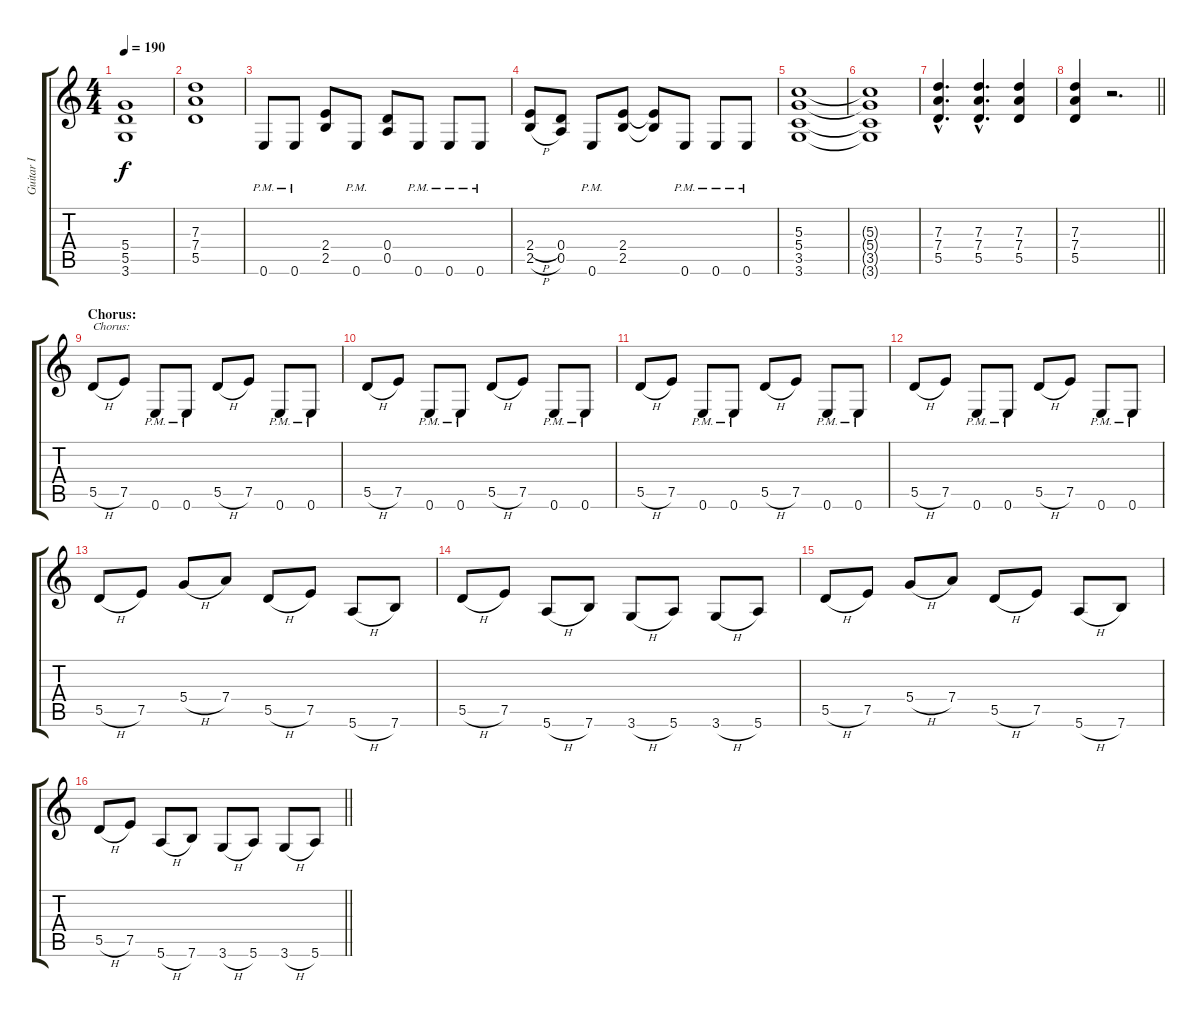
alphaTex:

\track ("Guitar I" "Guitar I") {instrument distortionguitar}
\staff {score tabs}
\tuning (E4 B3 G3 D3 A2 E2) {hide}
\ts (4 4)
\tempo 190
\clef g2
\ks c
(5.4 5.5 3.6).1{dy f} |
(7.3 7.4 5.5).1 |
0.6{pm}.8 0.6{pm}.8 (2.4 2.5).8 0.6{pm}.8 (0.4 0.5).8 0.6{pm}.8 0.6{pm}.8 0.6{pm}.8 |
(2.4{h} 2.5{h}).8 (0.4 0.5).8 0.6{pm}.8 (2.4 2.5).8 (2.4{t} 2.5{t}).8 0.6{pm}.8 0.6{pm}.8 0.6{pm}.8 |
(5.3 5.4 3.5 3.6).1 |
(5.3{t} 5.4{t} 3.5{t} 3.6{t}).1 |
(7.3{hac} 7.4{hac} 5.5{hac}).4{d} (7.3{hac} 7.4{hac} 5.5{hac}).4{d} (7.3 7.4 5.5).4 |
\barLineRight lightlight
(7.3 7.4 5.5).4 r.2{d} |
\section ("" "Chorus:")
5.5{h}.8{txt "Chorus:"} 7.5.8 0.6{pm}.8 0.6{pm}.8 5.5{h}.8 7.5.8 0.6{pm}.8 0.6{pm}.8 |
5.5{h}.8 7.5.8 0.6{pm}.8 0.6{pm}.8 5.5{h}.8 7.5.8 0.6{pm}.8 0.6{pm}.8 |
5.5{h}.8 7.5.8 0.6{pm}.8 0.6{pm}.8 5.5{h}.8 7.5.8 0.6{pm}.8 0.6{pm}.8 |
5.5{h}.8 7.5.8 0.6{pm}.8 0.6{pm}.8 5.5{h}.8 7.5.8 0.6{pm}.8 0.6{pm}.8 |
5.5{h}.8 7.5.8 5.4{h}.8 7.4.8 5.5{h}.8 7.5.8 5.6{h}.8 7.6.8 |
5.5{h}.8 7.5.8 5.6{h}.8 7.6.8 3.6{h}.8 5.6.8 3.6{h}.8 5.6.8 |
5.5{h}.8 7.5.8 5.4{h}.8 7.4.8 5.5{h}.8 7.5.8 5.6{h}.8 7.6.8 |
\barLineRight lightlight
5.5{h}.8 7.5.8 5.6{h}.8 7.6.8 3.6{h}.8 5.6.8 3.6{h}.8 5.6.8
